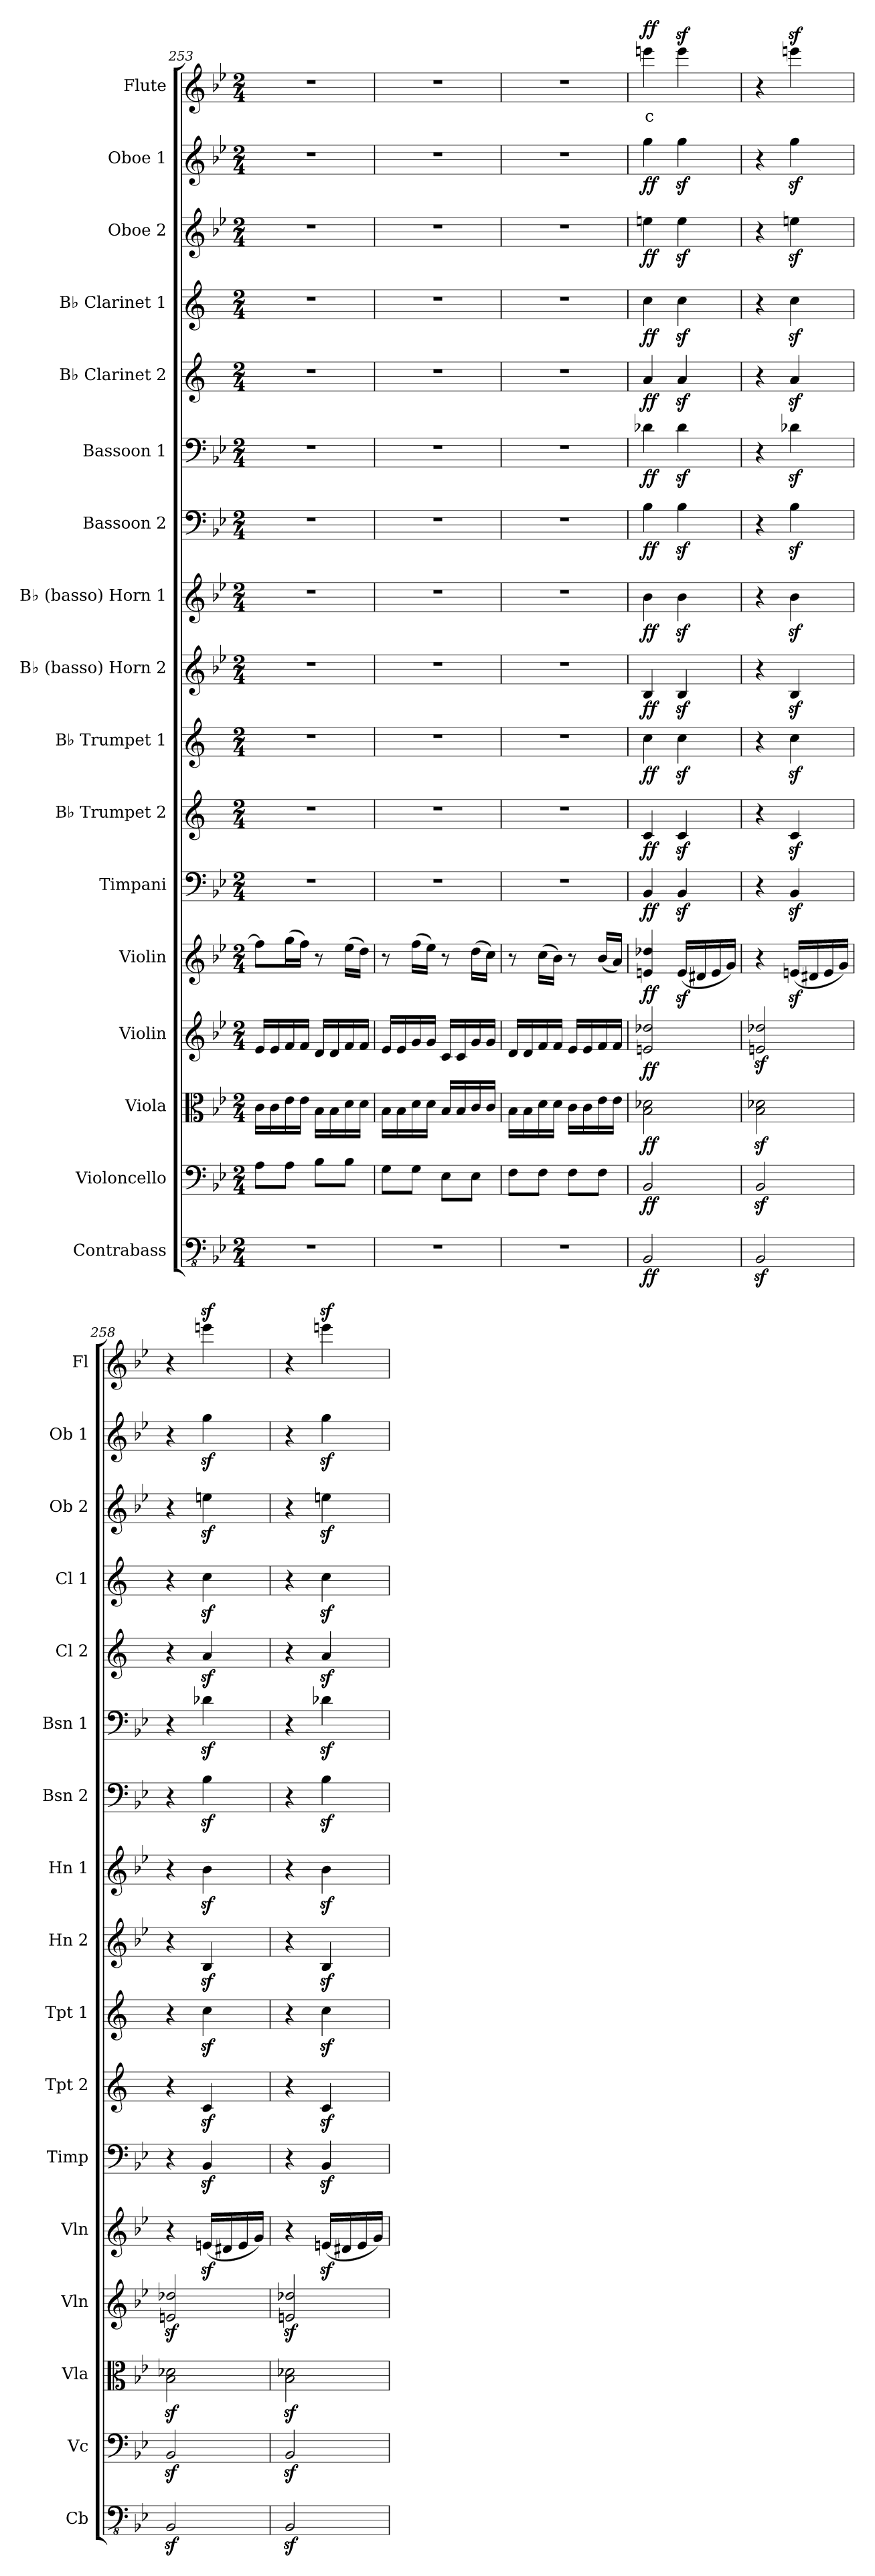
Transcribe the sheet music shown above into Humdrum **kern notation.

**kern	**dynam	**kern	**dynam	**kern	**dynam	**kern	**dynam	**kern	**dynam	**kern	**dynam	**kern	**dynam	**kern	**dynam	**kern	**dynam	**kern	**dynam	**kern	**dynam	**kern	**dynam	**kern	**dynam	**kern	**dynam	**kern	**dynam	**kern	**dynam	**kern	**text	**dynam
*part17	*part17	*part16	*part16	*part15	*part15	*part14	*part14	*part13	*part13	*part12	*part12	*part11	*part11	*part10	*part10	*part9	*part9	*part8	*part8	*part7	*part7	*part6	*part6	*part5	*part5	*part4	*part4	*part3	*part3	*part2	*part2	*part1	*part1	*part1
*staff17	*staff17	*staff16	*staff16	*staff15	*staff15	*staff14	*staff14	*staff13	*staff13	*staff12	*staff12	*staff11	*staff11	*staff10	*staff10	*staff9	*staff9	*staff8	*staff8	*staff7	*staff7	*staff6	*staff6	*staff5	*staff5	*staff4	*staff4	*staff3	*staff3	*staff2	*staff2	*staff1	*staff1	*staff1
*I"Contrabass	*	*I"Violoncello	*	*I"Viola	*	*I"Violin	*	*I"Violin	*	*I"Timpani	*	*I"B♭ Trumpet 2	*	*I"B♭ Trumpet 1	*	*I"B♭ (basso) Horn 2	*	*I"B♭ (basso) Horn 1	*	*I"Bassoon 2	*	*I"Bassoon 1	*	*I"B♭ Clarinet 2	*	*I"B♭ Clarinet 1	*	*I"Oboe 2	*	*I"Oboe 1	*	*I"Flute	*	*
*I'Cb	*	*I'Vc	*	*I'Vla	*	*I'Vln	*	*I'Vln	*	*I'Timp	*	*I'Tpt 2	*	*I'Tpt 1	*	*I'Hn 2	*	*I'Hn 1	*	*I'Bsn 2	*	*I'Bsn 1	*	*I'Cl 2	*	*I'Cl 1	*	*I'Ob 2	*	*I'Ob 1	*	*I'Fl	*	*
*clefFv4	*	*clefF4	*	*clefC3	*	*clefG2	*	*clefG2	*	*clefF4	*	*clefG2	*	*clefG2	*	*clefG2	*	*clefG2	*	*clefF4	*	*clefF4	*	*clefG2	*	*clefG2	*	*clefG2	*	*clefG2	*	*clefG2	*	*
*	*	*	*	*	*	*	*	*	*	*	*	*ITrd1c2	*	*ITrd1c2	*	*ITrd8c14	*	*ITrd8c14	*	*	*	*	*	*ITrd1c2	*	*ITrd1c2	*	*	*	*	*	*	*	*
*k[b-e-]	*	*k[b-e-]	*	*k[b-e-]	*	*k[b-e-]	*	*k[b-e-]	*	*k[b-e-]	*	*k[b-e-]	*	*k[b-e-]	*	*k[b-e-]	*	*k[b-e-]	*	*k[b-e-]	*	*k[b-e-]	*	*k[b-e-]	*	*k[b-e-]	*	*k[b-e-]	*	*k[b-e-]	*	*k[b-e-]	*	*
*M2/4	*	*M2/4	*	*M2/4	*	*M2/4	*	*M2/4	*	*M2/4	*	*M2/4	*	*M2/4	*	*M2/4	*	*M2/4	*	*M2/4	*	*M2/4	*	*M2/4	*	*M2/4	*	*M2/4	*	*M2/4	*	*M2/4	*	*
=253	=253	=253	=253	=253	=253	=253	=253	=253	=253	=253	=253	=253	=253	=253	=253	=253	=253	=253	=253	=253	=253	=253	=253	=253	=253	=253	=253	=253	=253	=253	=253	=253	=253	=253
2r	.	8A\L	.	16c\LL	.	16e-/LL	.	8ff\L]	.	2r	.	2r	.	2r	.	2r	.	2r	.	2r	.	2r	.	2r	.	2r	.	2r	.	2r	.	2r	.	.
.	.	.	.	16c\	.	16e-/	.	.	.	.	.	.	.	.	.	.	.	.	.	.	.	.	.	.	.	.	.	.	.	.	.	.	.	.
.	.	8A\J	.	16e-\	.	16f/	.	(>16gg\L	.	.	.	.	.	.	.	.	.	.	.	.	.	.	.	.	.	.	.	.	.	.	.	.	.	.
.	.	.	.	16e-\JJ	.	16f/JJ	.	16ff\JJ)	.	.	.	.	.	.	.	.	.	.	.	.	.	.	.	.	.	.	.	.	.	.	.	.	.	.
.	.	8B-\L	.	16B-\LL	.	16d/LL	.	8r	.	.	.	.	.	.	.	.	.	.	.	.	.	.	.	.	.	.	.	.	.	.	.	.	.	.
.	.	.	.	16B-\	.	16d/	.	.	.	.	.	.	.	.	.	.	.	.	.	.	.	.	.	.	.	.	.	.	.	.	.	.	.	.
.	.	8B-\J	.	16d\	.	16f/	.	(>16ee-\LL	.	.	.	.	.	.	.	.	.	.	.	.	.	.	.	.	.	.	.	.	.	.	.	.	.	.
.	.	.	.	16d\JJ	.	16f/JJ	.	16dd\JJ)	.	.	.	.	.	.	.	.	.	.	.	.	.	.	.	.	.	.	.	.	.	.	.	.	.	.
!!LO:PB:g=z
=254	=254	=254	=254	=254	=254	=254	=254	=254	=254	=254	=254	=254	=254	=254	=254	=254	=254	=254	=254	=254	=254	=254	=254	=254	=254	=254	=254	=254	=254	=254	=254	=254	=254	=254
2r	.	8G\L	.	16B-\LL	.	16e-/LL	.	8r	.	2r	.	2r	.	2r	.	2r	.	2r	.	2r	.	2r	.	2r	.	2r	.	2r	.	2r	.	2r	.	.
.	.	.	.	16B-\	.	16e-/	.	.	.	.	.	.	.	.	.	.	.	.	.	.	.	.	.	.	.	.	.	.	.	.	.	.	.	.
.	.	8G\J	.	16d\	.	16g/	.	(>16ff\LL	.	.	.	.	.	.	.	.	.	.	.	.	.	.	.	.	.	.	.	.	.	.	.	.	.	.
.	.	.	.	16d\JJ	.	16g/JJ	.	16ee-\JJ)	.	.	.	.	.	.	.	.	.	.	.	.	.	.	.	.	.	.	.	.	.	.	.	.	.	.
.	.	8E-\L	.	16B-/LL	.	16c/LL	.	8r	.	.	.	.	.	.	.	.	.	.	.	.	.	.	.	.	.	.	.	.	.	.	.	.	.	.
.	.	.	.	16B-/	.	16c/	.	.	.	.	.	.	.	.	.	.	.	.	.	.	.	.	.	.	.	.	.	.	.	.	.	.	.	.
.	.	8E-\J	.	16c/	.	16g/	.	(>16dd\LL	.	.	.	.	.	.	.	.	.	.	.	.	.	.	.	.	.	.	.	.	.	.	.	.	.	.
.	.	.	.	16c/JJ	.	16g/JJ	.	16cc\JJ)	.	.	.	.	.	.	.	.	.	.	.	.	.	.	.	.	.	.	.	.	.	.	.	.	.	.
=255	=255	=255	=255	=255	=255	=255	=255	=255	=255	=255	=255	=255	=255	=255	=255	=255	=255	=255	=255	=255	=255	=255	=255	=255	=255	=255	=255	=255	=255	=255	=255	=255	=255	=255
2r	.	8F\L	.	16B-\LL	.	16d/LL	.	8r	.	2r	.	2r	.	2r	.	2r	.	2r	.	2r	.	2r	.	2r	.	2r	.	2r	.	2r	.	2r	.	.
.	.	.	.	16B-\	.	16d/	.	.	.	.	.	.	.	.	.	.	.	.	.	.	.	.	.	.	.	.	.	.	.	.	.	.	.	.
.	.	8F\J	.	16d\	.	16f/	.	(>16cc\LL	.	.	.	.	.	.	.	.	.	.	.	.	.	.	.	.	.	.	.	.	.	.	.	.	.	.
.	.	.	.	16d\JJ	.	16f/JJ	.	16b-\JJ)	.	.	.	.	.	.	.	.	.	.	.	.	.	.	.	.	.	.	.	.	.	.	.	.	.	.
.	.	8F\L	.	16c\LL	.	16e-/LL	.	8r	.	.	.	.	.	.	.	.	.	.	.	.	.	.	.	.	.	.	.	.	.	.	.	.	.	.
.	.	.	.	16c\	.	16e-/	.	.	.	.	.	.	.	.	.	.	.	.	.	.	.	.	.	.	.	.	.	.	.	.	.	.	.	.
.	.	8F\J	.	16e-\	.	16f/	.	(<16b-/LL	.	.	.	.	.	.	.	.	.	.	.	.	.	.	.	.	.	.	.	.	.	.	.	.	.	.
.	.	.	.	16e-\JJ	.	16f/JJ	.	16a/JJ)	.	.	.	.	.	.	.	.	.	.	.	.	.	.	.	.	.	.	.	.	.	.	.	.	.	.
=256	=256	=256	=256	=256	=256	=256	=256	=256	=256	=256	=256	=256	=256	=256	=256	=256	=256	=256	=256	=256	=256	=256	=256	=256	=256	=256	=256	=256	=256	=256	=256	=256	=256	=256
!	!LO:DY:b	!	!LO:DY:b	!	!LO:DY:b	!	!LO:DY:b	!	!LO:DY:b	!	!LO:DY:b	!	!LO:DY:b	!	!LO:DY:b	!	!LO:DY:b	!	!LO:DY:b	!	!LO:DY:b	!	!LO:DY:b	!	!LO:DY:b	!	!LO:DY:b	!	!LO:DY:b	!	!LO:DY:b	!	!LO:LY:a:color=#FF0000	!LO:DY:b
2BBB-/	ff	2BB-/	ff	2B-\ 2d-X\	ff	2en/ 2dd-X/	ff	4en/ 4dd-X/	ff	4BB-/	ff	4B-/	ff	4b-\	ff	4BB-/	ff	4B-\	ff	4B-\	ff	4d-X\	ff	4g/	ff	4b-\	ff	4een\	ff	4gg\	ff	4eeen\	c	ff
.	.	.	.	.	.	.	.	(<16ez</LL	.	4BB-z</	.	4B-z</	.	4b-z<\	.	4BB-z</	.	4B-z<\	.	4B-z<\	.	4d-z<\	.	4gz</	.	4b-z<\	.	4eez<\	.	4ggz<\	.	4eeez<\	.	.
.	.	.	.	.	.	.	.	16d#X/	.	.	.	.	.	.	.	.	.	.	.	.	.	.	.	.	.	.	.	.	.	.	.	.	.	.
.	.	.	.	.	.	.	.	16e/	.	.	.	.	.	.	.	.	.	.	.	.	.	.	.	.	.	.	.	.	.	.	.	.	.	.
.	.	.	.	.	.	.	.	16g/JJ)	.	.	.	.	.	.	.	.	.	.	.	.	.	.	.	.	.	.	.	.	.	.	.	.	.	.
=257	=257	=257	=257	=257	=257	=257	=257	=257	=257	=257	=257	=257	=257	=257	=257	=257	=257	=257	=257	=257	=257	=257	=257	=257	=257	=257	=257	=257	=257	=257	=257	=257	=257	=257
2BBB-z</	.	2BB-z</	.	2B-\z< 2d-X\z<	.	2en/z< 2dd-X/z<	.	4r	.	4r	.	4r	.	4r	.	4r	.	4r	.	4r	.	4r	.	4r	.	4r	.	4r	.	4r	.	4r	.	.
.	.	.	.	.	.	.	.	(<16enz</LL	.	4BB-z</	.	4B-z</	.	4b-z<\	.	4BB-z</	.	4B-z<\	.	4B-z<\	.	4d-Xz<\	.	4gz</	.	4b-z<\	.	4eenz<\	.	4ggz<\	.	4eeenz<\	.	.
.	.	.	.	.	.	.	.	16d#X/	.	.	.	.	.	.	.	.	.	.	.	.	.	.	.	.	.	.	.	.	.	.	.	.	.	.
.	.	.	.	.	.	.	.	16e/	.	.	.	.	.	.	.	.	.	.	.	.	.	.	.	.	.	.	.	.	.	.	.	.	.	.
.	.	.	.	.	.	.	.	16g/JJ)	.	.	.	.	.	.	.	.	.	.	.	.	.	.	.	.	.	.	.	.	.	.	.	.	.	.
=258	=258	=258	=258	=258	=258	=258	=258	=258	=258	=258	=258	=258	=258	=258	=258	=258	=258	=258	=258	=258	=258	=258	=258	=258	=258	=258	=258	=258	=258	=258	=258	=258	=258	=258
2BBB-z</	.	2BB-z</	.	2B-\z< 2d-X\z<	.	2en/z< 2dd-X/z<	.	4r	.	4r	.	4r	.	4r	.	4r	.	4r	.	4r	.	4r	.	4r	.	4r	.	4r	.	4r	.	4r	.	.
.	.	.	.	.	.	.	.	(<16enz</LL	.	4BB-z</	.	4B-z</	.	4b-z<\	.	4BB-z</	.	4B-z<\	.	4B-z<\	.	4d-Xz<\	.	4gz</	.	4b-z<\	.	4eenz<\	.	4ggz<\	.	4eeenz<\	.	.
.	.	.	.	.	.	.	.	16d#X/	.	.	.	.	.	.	.	.	.	.	.	.	.	.	.	.	.	.	.	.	.	.	.	.	.	.
.	.	.	.	.	.	.	.	16e/	.	.	.	.	.	.	.	.	.	.	.	.	.	.	.	.	.	.	.	.	.	.	.	.	.	.
.	.	.	.	.	.	.	.	16g/JJ)	.	.	.	.	.	.	.	.	.	.	.	.	.	.	.	.	.	.	.	.	.	.	.	.	.	.
=259	=259	=259	=259	=259	=259	=259	=259	=259	=259	=259	=259	=259	=259	=259	=259	=259	=259	=259	=259	=259	=259	=259	=259	=259	=259	=259	=259	=259	=259	=259	=259	=259	=259	=259
2BBB-z</	.	2BB-z</	.	2B-\z< 2d-X\z<	.	2en/z< 2dd-X/z<	.	4r	.	4r	.	4r	.	4r	.	4r	.	4r	.	4r	.	4r	.	4r	.	4r	.	4r	.	4r	.	4r	.	.
.	.	.	.	.	.	.	.	(<16enz</LL	.	4BB-z</	.	4B-z</	.	4b-z<\	.	4BB-z</	.	4B-z<\	.	4B-z<\	.	4d-Xz<\	.	4gz</	.	4b-z<\	.	4eenz<\	.	4ggz<\	.	4eeenz<\	.	.
.	.	.	.	.	.	.	.	16d#X/	.	.	.	.	.	.	.	.	.	.	.	.	.	.	.	.	.	.	.	.	.	.	.	.	.	.
.	.	.	.	.	.	.	.	16e/	.	.	.	.	.	.	.	.	.	.	.	.	.	.	.	.	.	.	.	.	.	.	.	.	.	.
.	.	.	.	.	.	.	.	16g/JJ)	.	.	.	.	.	.	.	.	.	.	.	.	.	.	.	.	.	.	.	.	.	.	.	.	.	.
=	=	=	=	=	=	=	=	=	=	=	=	=	=	=	=	=	=	=	=	=	=	=	=	=	=	=	=	=	=	=	=	=	=	=
*-	*-	*-	*-	*-	*-	*-	*-	*-	*-	*-	*-	*-	*-	*-	*-	*-	*-	*-	*-	*-	*-	*-	*-	*-	*-	*-	*-	*-	*-	*-	*-	*-	*-	*-
